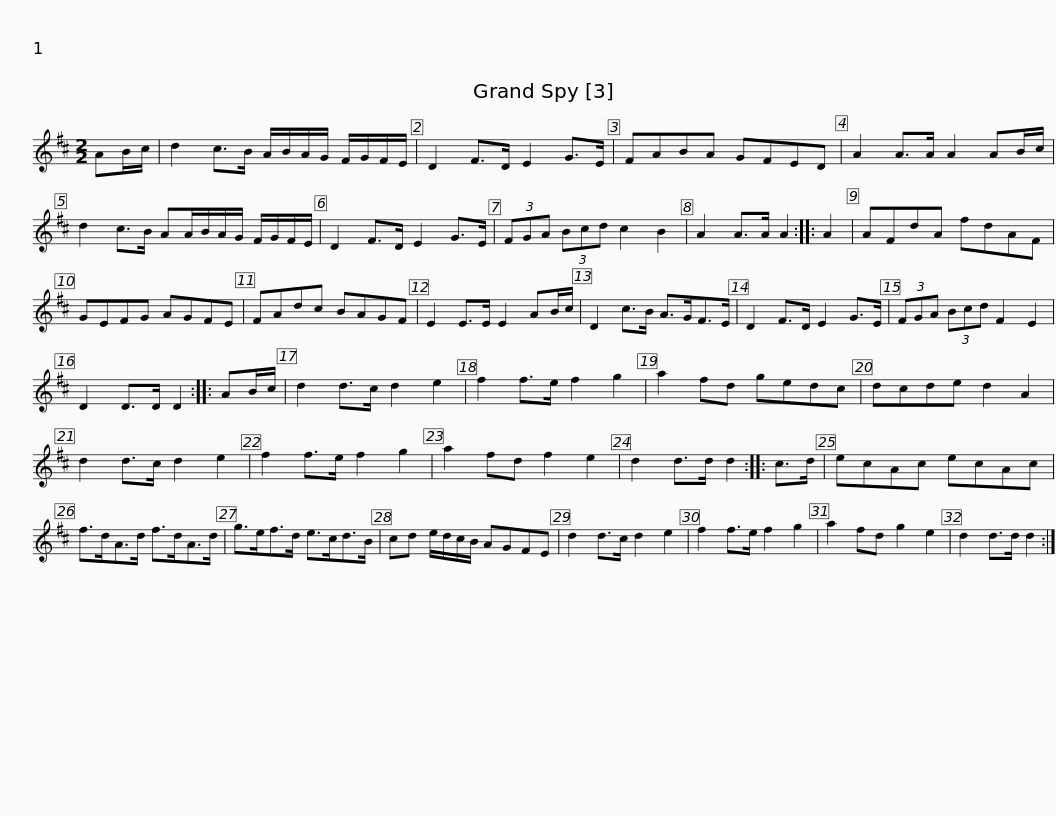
X:1
L:1/8
M:2/2
I:linebreak $
K:D
V:1 treble
V:1
 AB/c/ | d2 c>B A/B/A/G/ F/G/F/E/ | D2 F>D E2 G>E | FABA GFED | A2 A>A A2 AB/c/ |$ %5
 d2 c>B AA/B/A/G/ F/G/F/E/ | D2 F>D E2 G>E | (3FGA (3Bcd c2 B2 | A2 A>A A2 :: A2 | %10
 AFdA fdAF |$ GEFG AGFE | FAdc BAGF | E2 E>E E2 AB/c/ | D2 c>B A>GF>E | %15
 D2 F>D E2 G>E |$ (3FGA (3Bcd F2 E2 | D2 D>D D2 :: AB/c/ | d2 d>c d2 e2 | %20
 f2 f>e f2 g2 | a2 fd gedc | dcde d2 A2 |$ d2 d>c d2 e2 | f2 f>e f2 g2 | %25
 a2 fd f2 e2 | d2 d>d d2 :: c>d | ecAc ecAc | f>dA>d f>dA>d |$ %30
 g>ef>d e>cd>B | cd e/d/c/B/ AGFE | d2 d>c d2 e2 | f2 f>e f2 g2 | a2 fd g2 e2 | %35
 d2 d>d d2 :| %36
